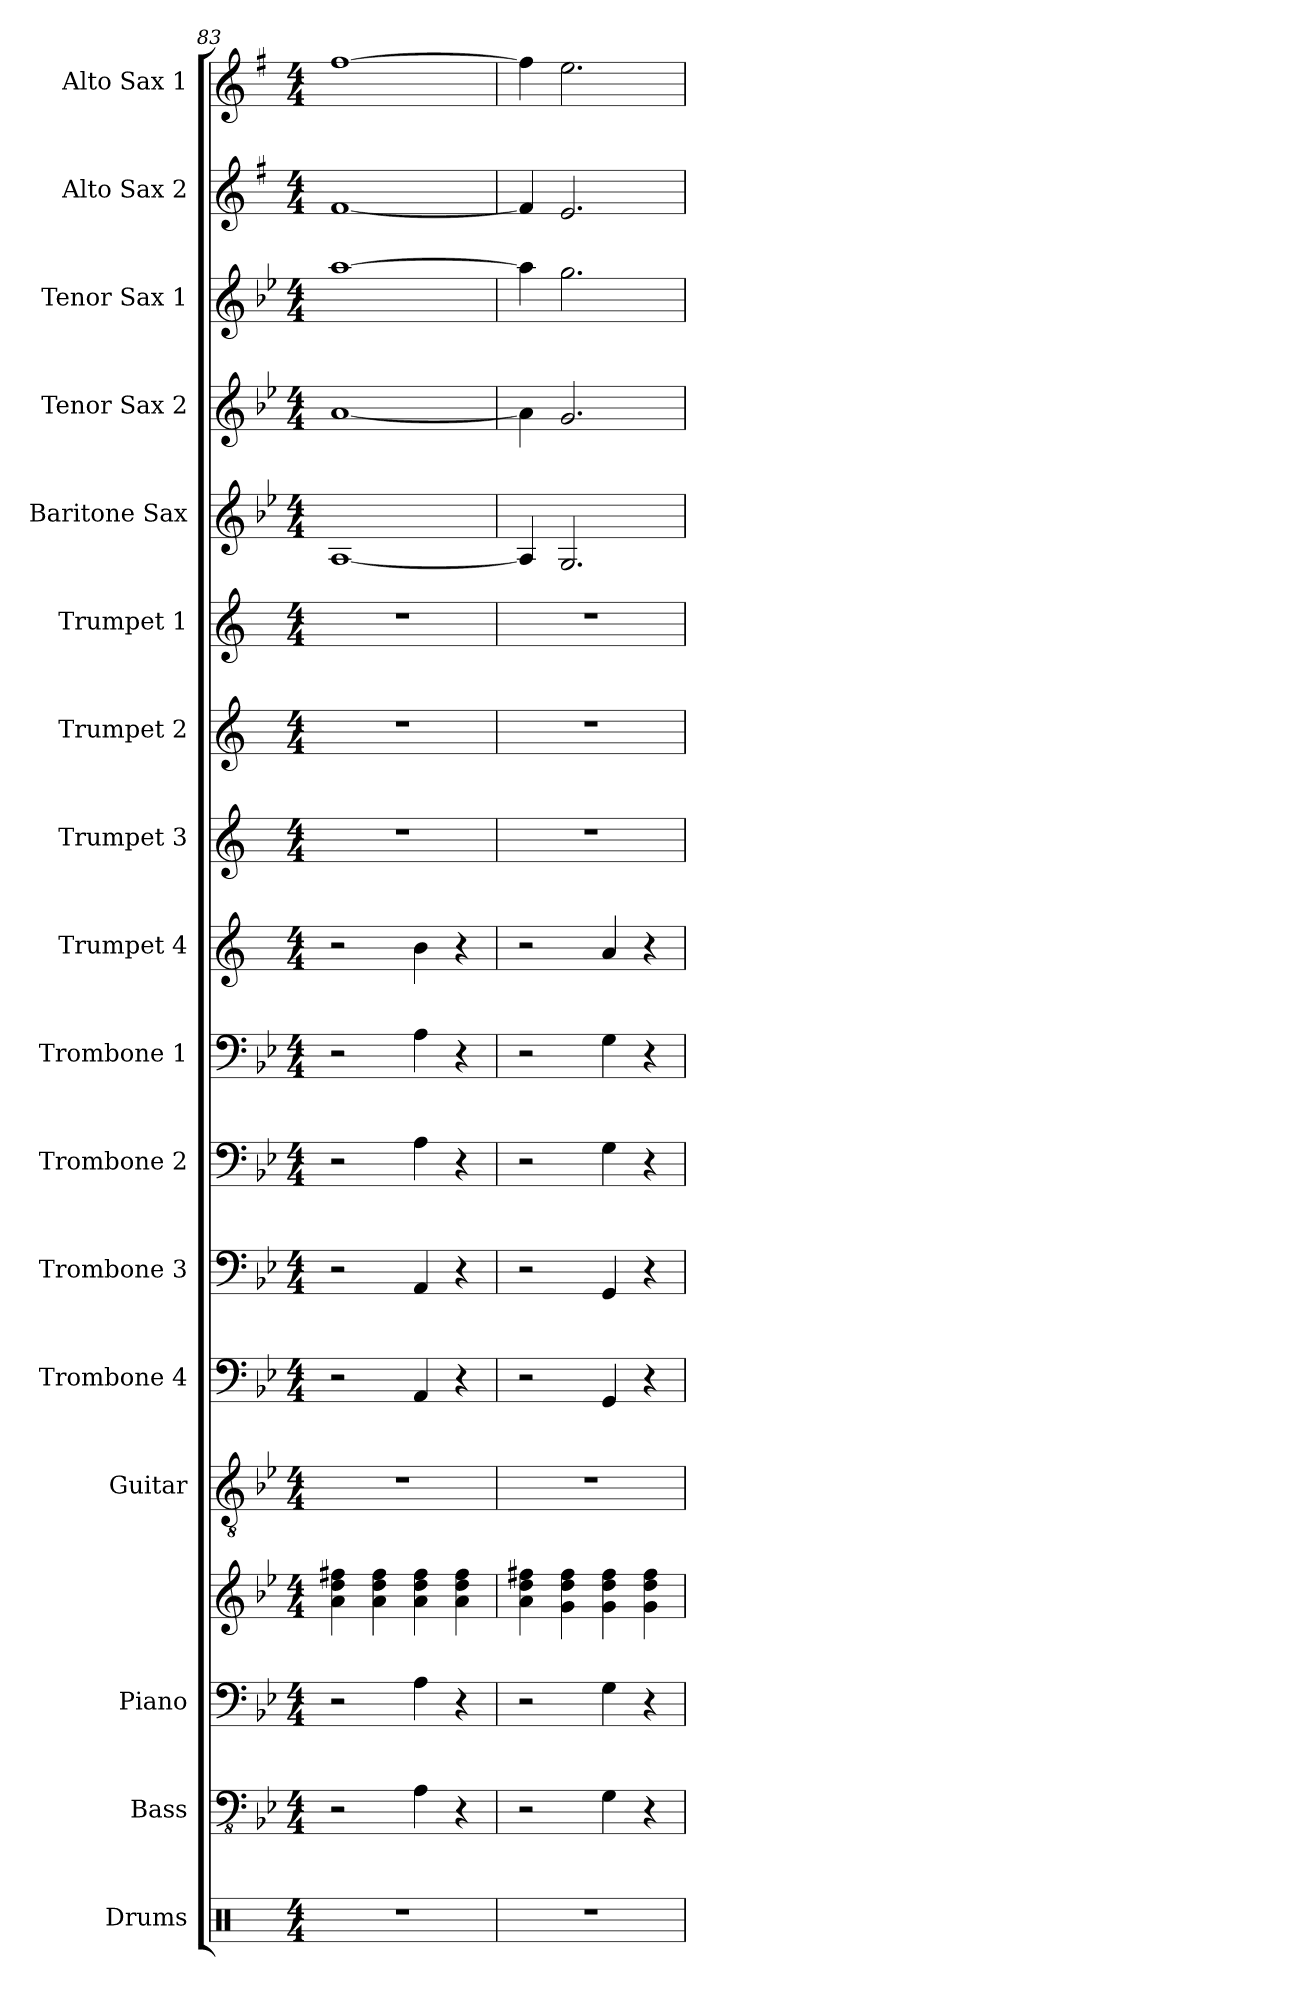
**kern	**kern	**kern	**kern	**kern	**kern	**kern	**kern	**kern	**kern	**kern	**kern	**kern	**kern	**kern	**kern	**kern	**kern
*part17	*part16	*part15	*part15	*part14	*part13	*part12	*part11	*part10	*part9	*part8	*part7	*part6	*part5	*part4	*part3	*part2	*part1
*staff18	*staff17	*staff16	*staff15	*staff14	*staff13	*staff12	*staff11	*staff10	*staff9	*staff8	*staff7	*staff6	*staff5	*staff4	*staff3	*staff2	*staff1
*I"Drums	*I"Bass	*I"Piano	*	*I"Guitar	*I"Trombone 4	*I"Trombone 3	*I"Trombone 2	*I"Trombone 1	*I"Trumpet 4	*I"Trumpet 3	*I"Trumpet 2	*I"Trumpet 1	*I"Baritone Sax	*I"Tenor Sax 2	*I"Tenor Sax 1	*I"Alto Sax 2	*I"Alto Sax 1
*I'Drums	*I'Bass	*I'Piano	*	*I'Gtr.	*I'Tbn. 4	*I'Tbn. 3	*I'Tbn. 2	*I'Tbn. 1	*I'Tpt. 4	*I'Tpt. 3	*I'Tpt. 2	*I'Tpt. 1	*I'Bari	*I'Tenor 2	*I'Tenor 1	*I'Alto 2	*I'Alto 1
*clefX	*clefFv4	*clefF4	*clefG2	*clefGv2	*clefF4	*clefF4	*clefF4	*clefF4	*clefG2	*clefG2	*clefG2	*clefG2	*clefG2	*clefG2	*clefG2	*clefG2	*clefG2
*	*	*	*	*	*	*	*	*	*ITrd1c2	*ITrd1c2	*ITrd1c2	*ITrd1c2	*ITrd12c21	*ITrd8c14	*ITrd8c14	*ITrd5c9	*ITrd5c9
*k[]	*k[b-e-]	*k[b-e-]	*k[b-e-]	*k[b-e-]	*k[b-e-]	*k[b-e-]	*k[b-e-]	*k[b-e-]	*k[b-e-]	*k[b-e-]	*k[b-e-]	*k[b-e-]	*k[b-e-]	*k[b-e-]	*k[b-e-]	*k[b-e-]	*k[b-e-]
*M4/4	*M4/4	*M4/4	*M4/4	*M4/4	*M4/4	*M4/4	*M4/4	*M4/4	*M4/4	*M4/4	*M4/4	*M4/4	*M4/4	*M4/4	*M4/4	*M4/4	*M4/4
=83	=83	=83	=83	=83	=83	=83	=83	=83	=83	=83	=83	=83	=83	=83	=83	=83	=83
1r	2r	2r	4a\ 4dd\ 4ff#X\	1r	2r	2r	2r	2r	2r	1r	1r	1r	[1AA	[1A	[1a	[1A	[1a
.	.	.	4a\ 4dd\ 4ff#\	.	.	.	.	.	.	.	.	.	.	.	.	.	.
.	4AA\	4A\	4a\ 4dd\ 4ff#\	.	4AA/	4AA/	4A\	4A\	4a\	.	.	.	.	.	.	.	.
.	4r	4r	4a\ 4dd\ 4ff#\	.	4r	4r	4r	4r	4r	.	.	.	.	.	.	.	.
!!LO:PB:g=z
=84	=84	=84	=84	=84	=84	=84	=84	=84	=84	=84	=84	=84	=84	=84	=84	=84	=84
1r	2r	2r	4a\ 4dd\ 4ff#X\	1r	2r	2r	2r	2r	2r	1r	1r	1r	4AA/]	4A\]	4a\]	4A/]	4a\]
.	.	.	4g\ 4dd\ 4ff#\	.	.	.	.	.	.	.	.	.	2.GG/	2.G/	2.g\	2.G/	2.g\
.	4GG\	4G\	4g\ 4dd\ 4ff#\	.	4GG/	4GG/	4G\	4G\	4g/	.	.	.	.	.	.	.	.
.	4r	4r	4g\ 4dd\ 4ff#\	.	4r	4r	4r	4r	4r	.	.	.	.	.	.	.	.
=	=	=	=	=	=	=	=	=	=	=	=	=	=	=	=	=	=
*-	*-	*-	*-	*-	*-	*-	*-	*-	*-	*-	*-	*-	*-	*-	*-	*-	*-
